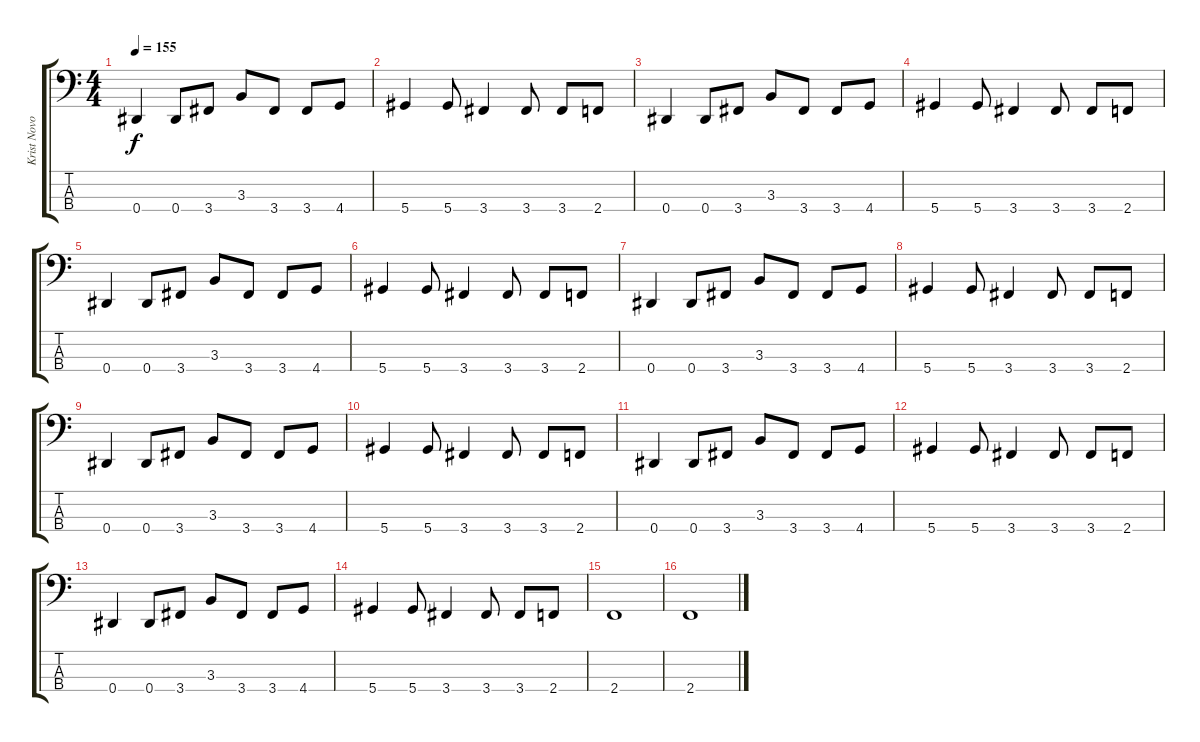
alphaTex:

\track ("Krist Novoselic" "Krist Novo") {instrument slapbass1}
\staff {score tabs}
\tuning (Gb2 Db2 Ab1 Eb1) {hide}
\ts (4 4)
\tempo 155
\clef f4
\ks c
0.4.4{dy f} 0.4.8 3.4.8 3.3.8 3.4.8 3.4.8 4.4.8 |
5.4.4 5.4.8 3.4.4 3.4.8 3.4.8 2.4.8 |
0.4.4 0.4.8 3.4.8 3.3.8 3.4.8 3.4.8 4.4.8 |
5.4.4 5.4.8 3.4.4 3.4.8 3.4.8 2.4.8 |
0.4.4 0.4.8 3.4.8 3.3.8 3.4.8 3.4.8 4.4.8 |
5.4.4 5.4.8 3.4.4 3.4.8 3.4.8 2.4.8 |
0.4.4 0.4.8 3.4.8 3.3.8 3.4.8 3.4.8 4.4.8 |
5.4.4 5.4.8 3.4.4 3.4.8 3.4.8 2.4.8 |
0.4.4 0.4.8 3.4.8 3.3.8 3.4.8 3.4.8 4.4.8 |
5.4.4 5.4.8 3.4.4 3.4.8 3.4.8 2.4.8 |
0.4.4 0.4.8 3.4.8 3.3.8 3.4.8 3.4.8 4.4.8 |
5.4.4 5.4.8 3.4.4 3.4.8 3.4.8 2.4.8 |
0.4.4 0.4.8 3.4.8 3.3.8 3.4.8 3.4.8 4.4.8 |
5.4.4 5.4.8 3.4.4 3.4.8 3.4.8 2.4.8 |
2.4.1 |
2.4.1
